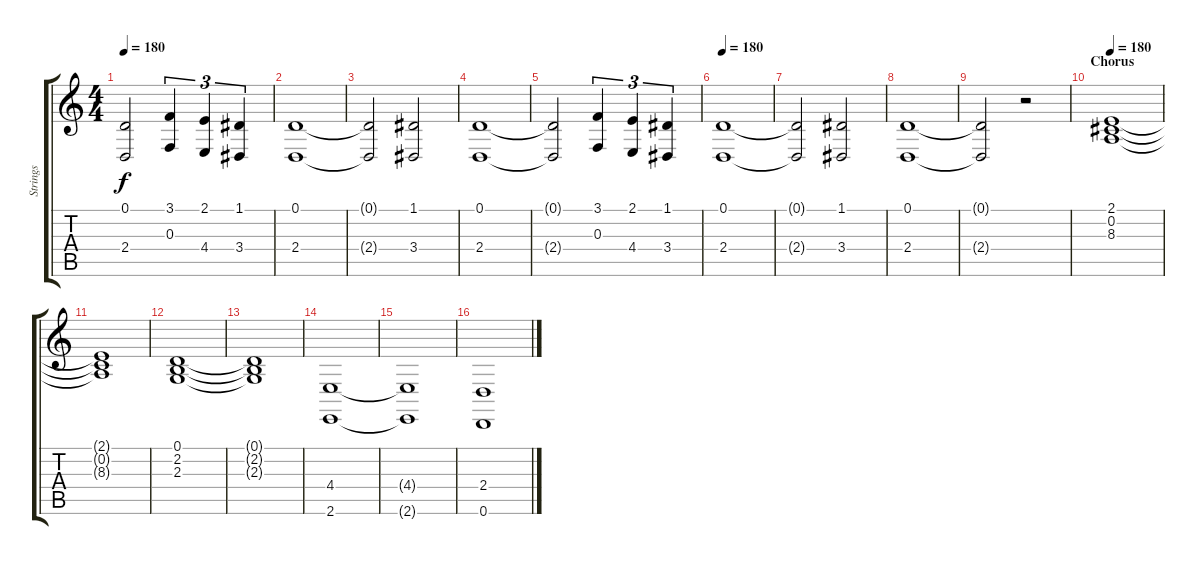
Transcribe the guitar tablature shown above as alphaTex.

\track ("Strings" "Strings") {instrument stringensemble1}
\staff {score tabs}
\tuning (D4 A3 F3 C3 G2 D2) {hide}
\ts (4 4)
\tempo 180
\clef g2
\ks c
(0.1{t} 2.4{t}).2{dy f} (3.1 0.3).4{tu (3 2)} (2.1 4.4).4{tu (3 2)} (1.1 3.4).4{tu (3 2)} |
(0.1 2.4).1 |
(0.1{t} 2.4{t}).2 (1.1 3.4).2 |
(0.1 2.4).1 |
(0.1{t} 2.4{t}).2 (3.1 0.3).4{tu (3 2)} (2.1 4.4).4{tu (3 2)} (1.1 3.4).4{tu (3 2)} |
\tempo 180
(0.1 2.4).1 |
(0.1{t} 2.4{t}).2 (1.1 3.4).2 |
(0.1 2.4).1 |
(0.1{t} 2.4{t}).2 r.2 |
\section ("" "Chorus")
\tempo 180
(2.1 0.2 8.3).1{instrument choiraahs} |
(2.1{t} 0.2{t} 8.3{t}).1 |
(0.1 2.2 2.3).1 |
(0.1{t} 2.2{t} 2.3{t}).1 |
(4.4 2.6).1 |
(4.4{t} 2.6{t}).1 |
(2.4 0.6).1
